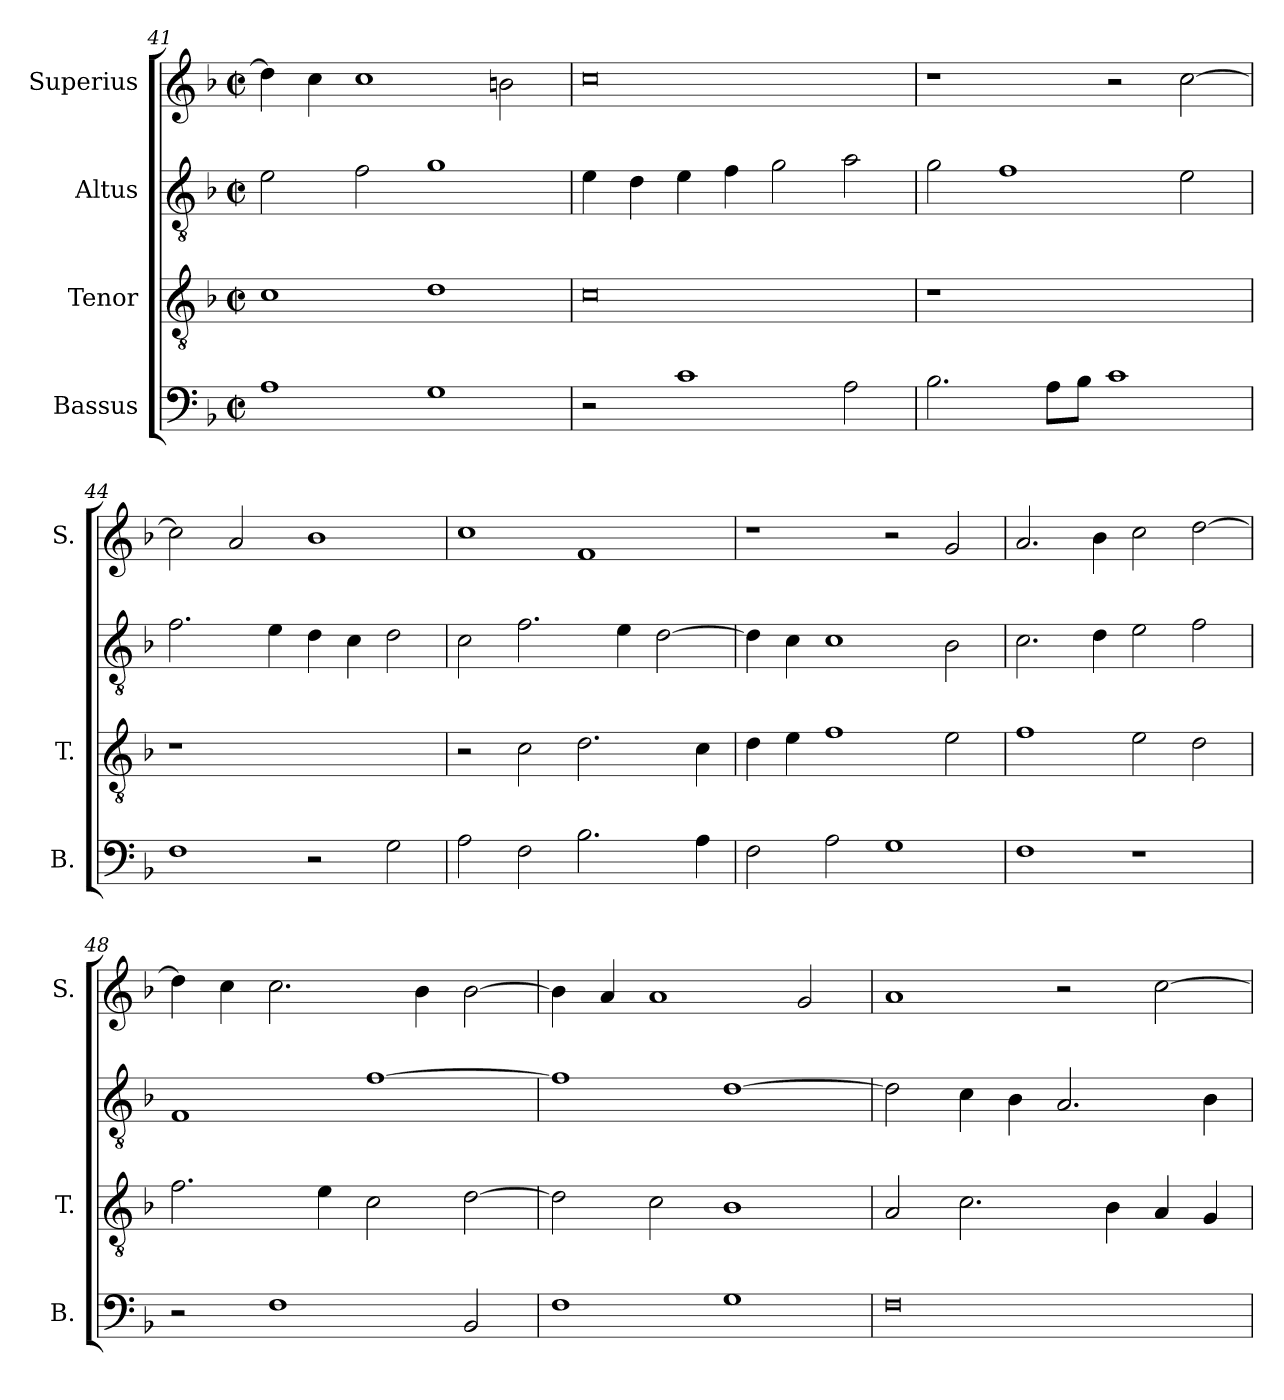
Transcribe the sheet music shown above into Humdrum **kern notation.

**kern	**kern	**kern	**kern
*part4	*part3	*part2	*part1
*staff4	*staff3	*staff2	*staff1
*I"Bassus	*I"Tenor	*I"Altus	*I"Superius
*I'B.	*I'T.	*	*I'S.
!!LO:PB:g=z
*clefF4	*clefGv2	*clefGv2	*clefG2
*	*ITrd7c12	*ITrd7c12	*
*k[b-]	*k[b-]	*k[b-]	*k[b-]
*F:	*F:	*F:	*F:
*M2/2	*M2/2	*M2/2	*M2/2
*met(c|)	*met(c|)	*met(c|)	*met(c|)
=41	=41	=41	=41
1Ai	1Ci	2Ei\	4ddi\]
.	.	.	4cci\
.	.	2Fi\	1cci
1Gi	1Di	1Gi	.
.	.	.	2bni\
=42	=42	=42	=42
2r	0Ci	4Ei\	0cci
.	.	4Di\	.
1ci	.	4Ei\	.
.	.	4Fi\	.
.	.	2Gi\	.
2Ai\	.	2Ai\	.
=43	=43	=43	=43
!	!LO:N:vis=1	!	!
2.B-i\	1r	2Gi\	1r
.	.	1Fi	.
8Ai\L	.	.	.
8B-i\J	.	.	.
1ci	1ryy	.	2r
.	.	2Ei\	[>2cci\
=44	=44	=44	=44
!	!LO:N:vis=1	!	!
1Fi	1r	2.Fi\	2cci\]
.	.	.	2ai/
.	.	4Ei\	.
2r	1ryy	4Di\	1b-i
.	.	4Ci\	.
2Gi\	.	2Di\	.
=45	=45	=45	=45
2Ai\	2r	2Ci\	1cci
2Fi\	2Ci\	2.Fi\	.
2.B-i\	2.Di\	.	1fi
.	.	4Ei\	.
.	.	[>2Di\	.
4Ai\	4Ci\	.	.
!!LO:LB:g=z
=46	=46	=46	=46
2Fi\	4Di\	4Di\]	1r
.	4Ei\	4Ci\	.
2Ai\	1Fi	1Ci	.
1Gi	.	.	2r
.	2Ei\	2BB-i\	2gi/
=47	=47	=47	=47
1Fi	1Fi	2.Ci\	2.ai/
.	.	4Di\	4b-i\
1r	2Ei\	2Ei\	2cci\
.	2Di\	2Fi\	[>2ddi\
=48	=48	=48	=48
2r	2.Fi\	1FFi	4ddi\]
.	.	.	4cci\
1Fi	.	.	2.cci\
.	4Ei\	.	.
.	2Ci\	[>1Fi	.
.	.	.	4b-i\
2BB-i/	[>2Di\	.	[>2b-i\
=49	=49	=49	=49
1Fi	2Di\]	1Fi]	4b-i\]
.	.	.	4ai/
.	2Ci\	.	1ai
1Gi	1BB-i	[>1Di	.
.	.	.	2gi/
=50	=50	=50	=50
0Fi	2AAi/	2Di\]	1ai
.	2.Ci\	4Ci\	.
.	.	4BB-i\	.
.	.	2.AAi/	2r
.	4BB-i\	.	.
.	4AAi/	.	[>2cci\
.	4GGi/	4BB-i\	.
=	=	=	=
*-	*-	*-	*-
